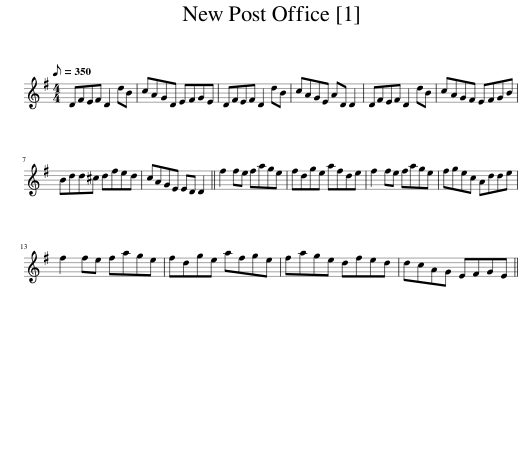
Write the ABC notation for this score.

X:1
L:1/8
Q:1/8=350
M:4/4
I:linebreak $
K:G
V:1 treble
V:1
 DFEF D2 dB | cAGD EFGE | DFEF D2 dB | cAGE AD D2 | DFEF D2 dB | %5
 cAGF EFGB |$ Bdd^c dfed | cAGE ED D2 || f2 fe fage | fdge afde | %10
 f2 fe fage | fgec Adde |$ f2 fe fage | fdge afge | fage dfed | %15
 dcAG EFGE || %16
